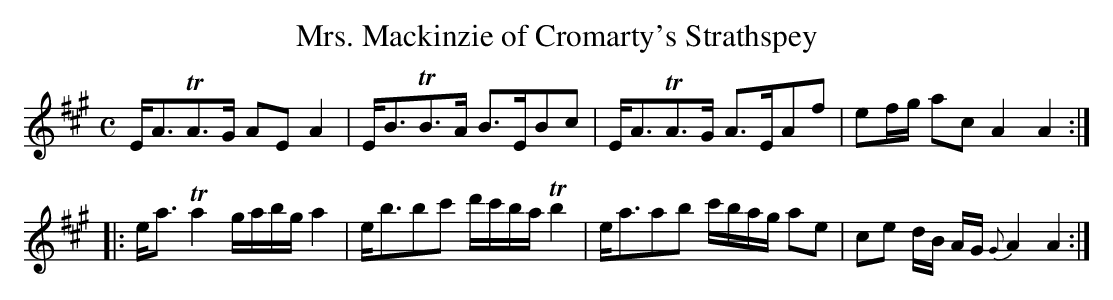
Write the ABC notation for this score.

X:1
T:Mrs. Mackinzie of Cromarty's Strathspey
M:C
L:1/8
K:A
E<ATA>G AE A2|E<BTB>A B>EBc|E<ATA>G A>EAf|ef/g/ ac A2A2:|
|:e<a Ta2 g/a/b/g/ a2|e<bbc' d'/c'/b/a/ Tb2|e<aab c'/b/a/g/ ae|ce d/B/ A/G/ {G}A2A2:|]
